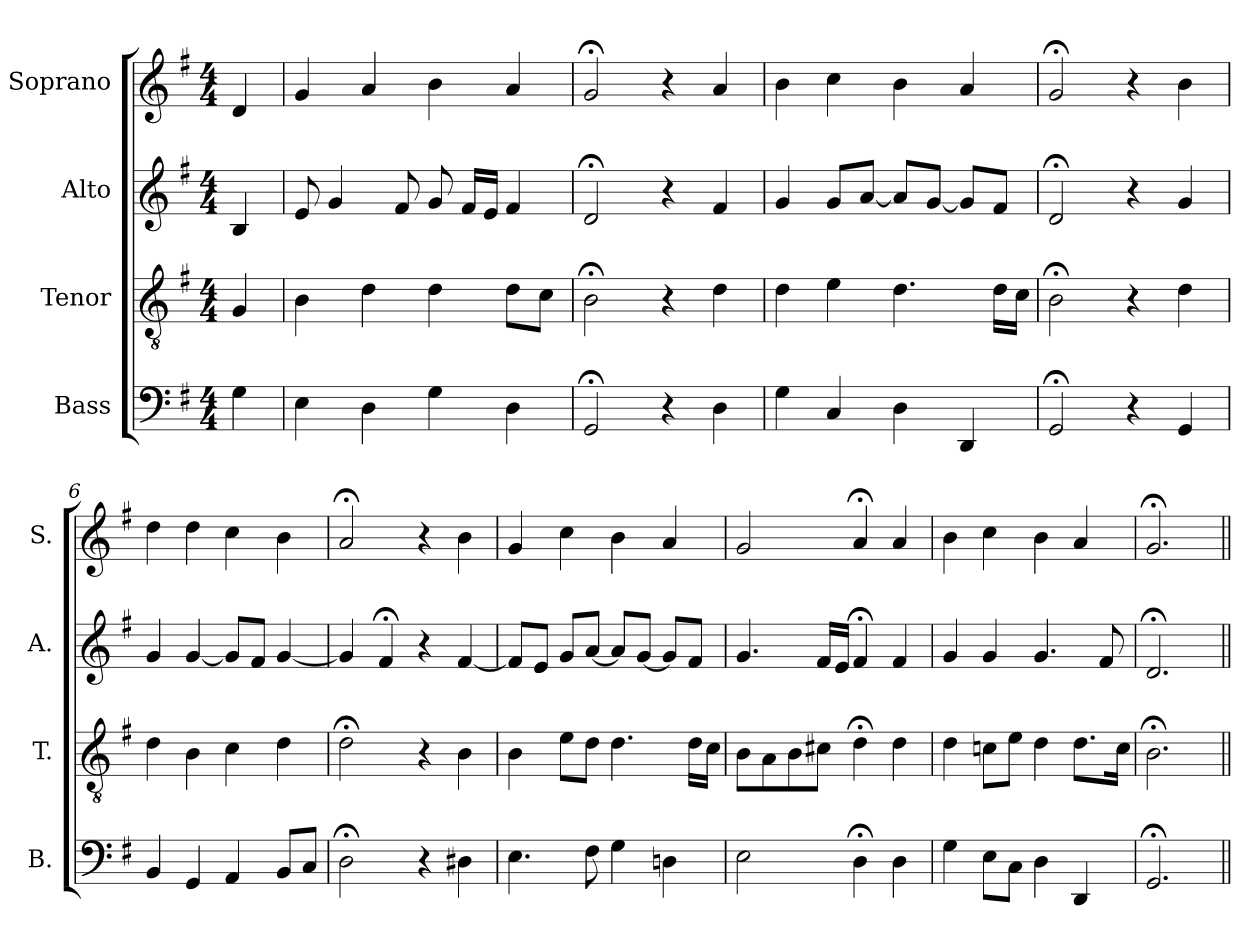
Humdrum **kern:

**kern	**kern	**kern	**kern
*part4	*part3	*part2	*part1
*staff4	*staff3	*staff2	*staff1
*I"Bass	*I"Tenor	*I"Alto	*I"Soprano
*I'B.	*I'T.	*I'A.	*I'S.
*clefF4	*clefGv2	*clefG2	*clefG2
*	*ITrd7c12	*	*
*k[f#]	*k[f#]	*k[f#]	*k[f#]
*G:	*G:	*G:	*G:
*M4/4	*M4/4	*M4/4	*M4/4
=1	=1	=1	=1
4G\	4GG/	4B/	4d/
=2	=2	=2	=2
4E\	4BB\	8e/	4g/
.	.	4g/	.
4D\	4D\	.	4a/
.	.	8f#/	.
4G\	4D\	8g/	4b\
.	.	16f#/LL	.
.	.	16e/JJ	.
4D\	8D\L	4f#/	4a/
.	8C\J	.	.
=3	=3	=3	=3
2GG;</	2BB;<\	2d;</	2g;</
4r	4r	4r	4r
4D\	4D\	4f#/	4a/
=4	=4	=4	=4
4G\	4D\	4g/	4b\
4C/	4E\	8g/L	4cc\
.	.	[8a/J	.
4D\	4.D\	8a/L]	4b\
.	.	[8g/J	.
4DD/	.	8g/L]	4a/
.	16D\LL	8f#/J	.
.	16C\JJ	.	.
=5	=5	=5	=5
2GG;</	2BB;<\	2d;</	2g;</
4r	4r	4r	4r
4GG/	4D\	4g/	4b\
!!LO:LB:g=z
=6	=6	=6	=6
4BB/	4D\	4g/	4dd\
4GG/	4BB\	[4g/	4dd\
4AA/	4C\	8g/L]	4cc\
.	.	8f#/J	.
8BB/L	4D\	[4g/	4b\
8C/J	.	.	.
=7	=7	=7	=7
2D;<\	2D;<\	4g/]	2a;</
.	.	4f#;</	.
4r	4r	4r	4r
4D#X\	4BB\	[4f#/	4b\
=8	=8	=8	=8
4.E\	4BB\	8f#/L]	4g/
.	.	8e/J	.
.	8E\L	8g/L	4cc\
8F#\	8D\J	[8a/J	.
4G\	4.D\	8a/L]	4b\
.	.	[8g/J	.
4Dn\	.	8g/L]	4a/
.	16D\LL	8f#/J	.
.	16C\JJ	.	.
!!LO:PB:g=z
=9	=9	=9	=9
2E\	8BB\L	4.g/	2g/
.	8AA\	.	.
.	8BB\	.	.
.	8C#X\J	16f#/LL	.
.	.	16e/JJ	.
4D;<\	4D;<\	4f#;</	4a;</
4D\	4D\	4f#/	4a/
=10	=10	=10	=10
4G\	4D\	4g/	4b\
8E\L	8Cn\L	4g/	4cc\
8C\J	8E\J	.	.
4D\	4D\	4.g/	4b\
4DD/	8.D\L	.	4a/
.	.	8f#/	.
.	16C\Jk	.	.
=11	=11	=11	=11
2.GG;</	2.BB;<\	2.d;</	2.g;</
=||	=||	=||	=||
*-	*-	*-	*-
